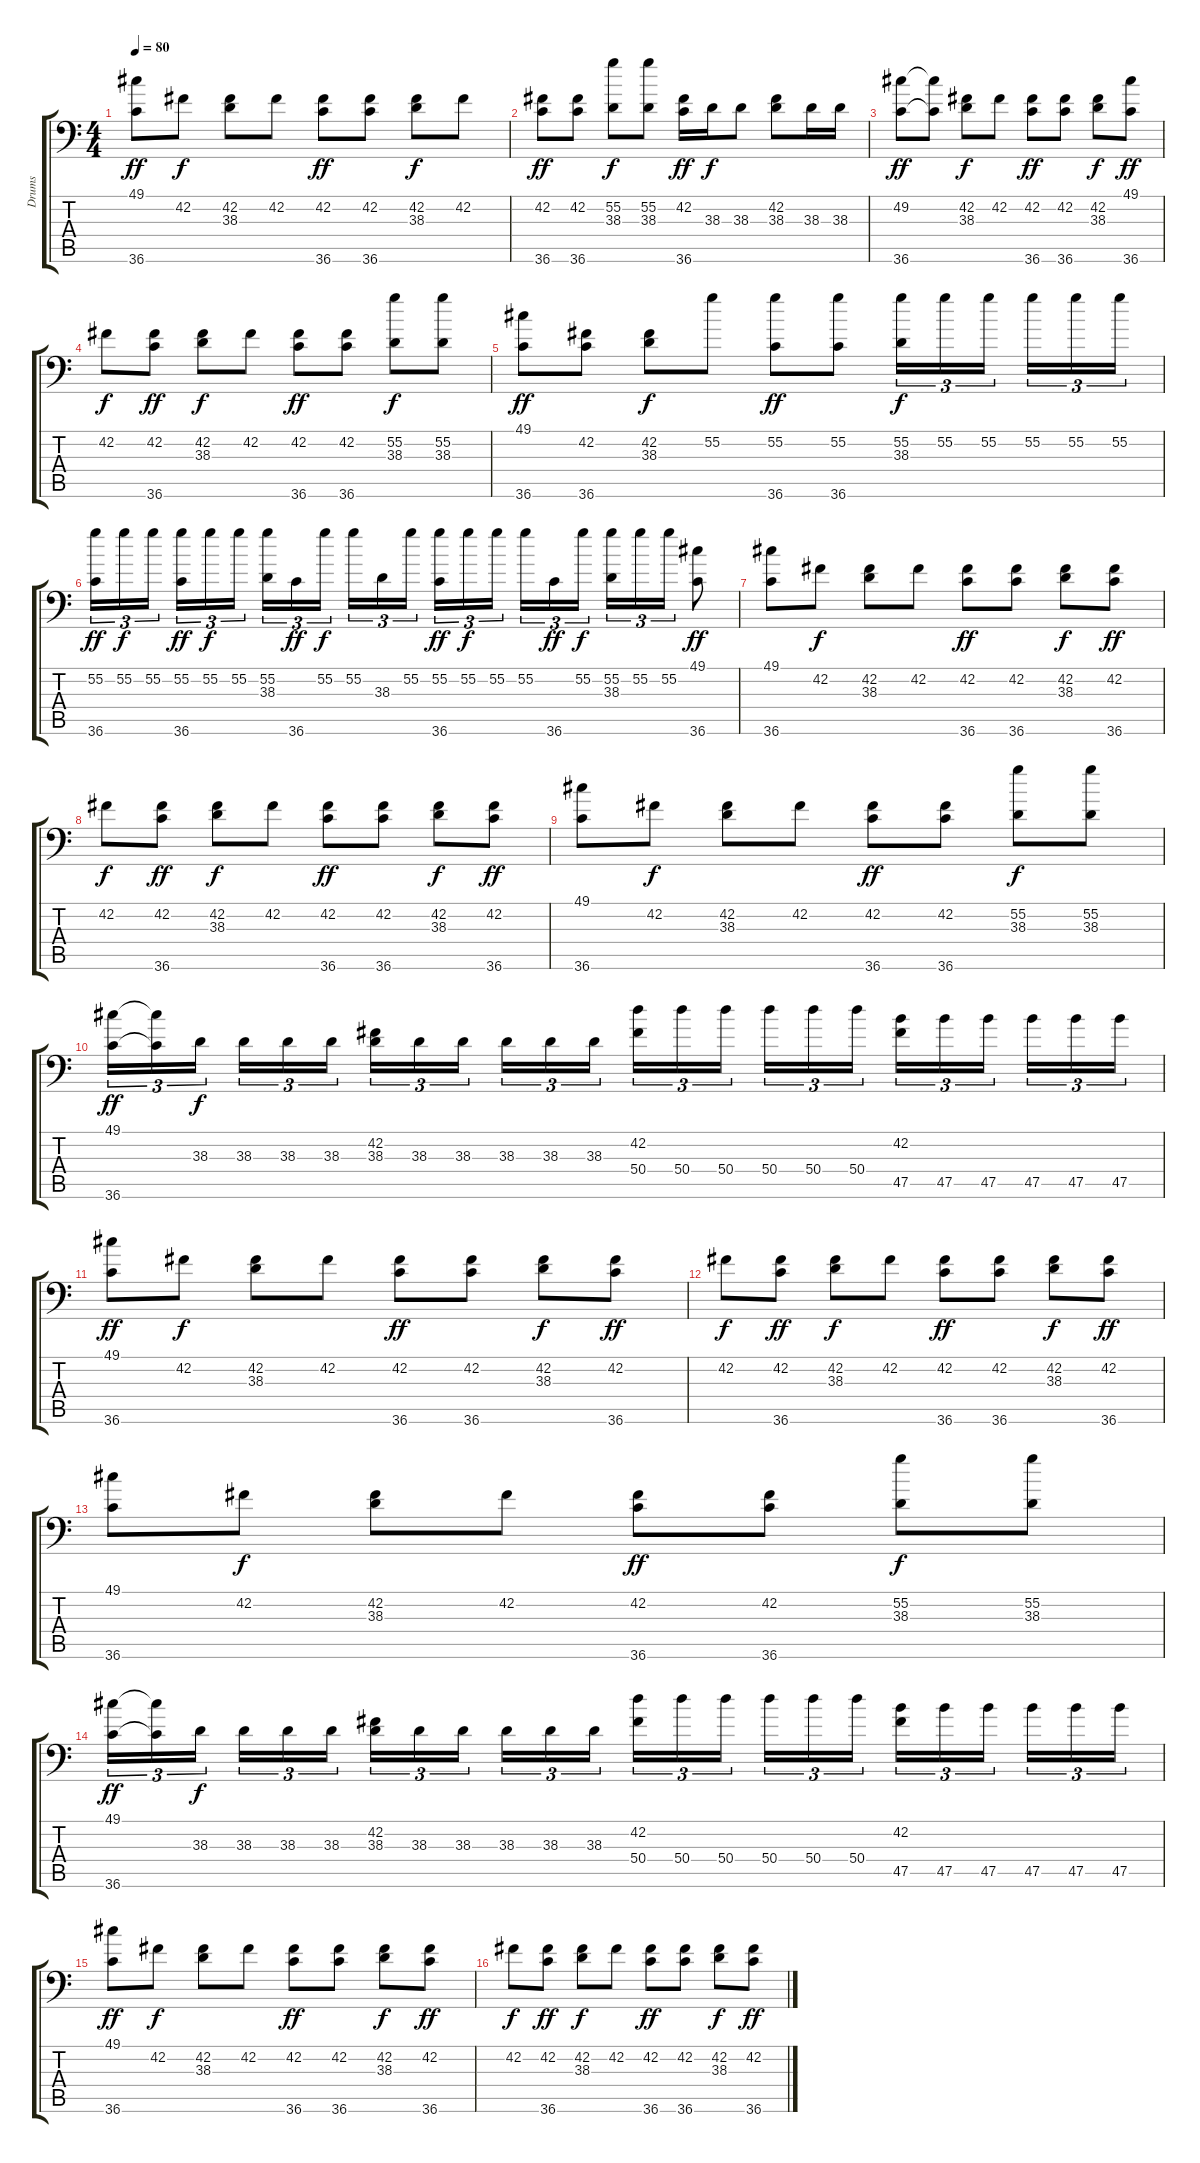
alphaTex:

\track ("Drums         " "Drums     ") {instrument acousticgrandpiano}
\staff {score tabs}
\tuning (C-1 C-1 C-1 C-1 C-1 C-1) {hide}
\ts (4 4)
\tempo 80
\clef f4
\ks c
(49.1 36.6).8{dy ff} 42.2.8{dy f} (42.2 38.3).8 42.2.8 (42.2 36.6).8{dy ff} (42.2 36.6).8 (42.2 38.3).8{dy f} 42.2.8 |
(42.2 36.6).8{dy ff} (42.2 36.6).8 (55.2 38.3).8{dy f} (55.2 38.3).8 (42.2 36.6).16{dy ff} 38.3.16{dy f} 38.3.8 (42.2 38.3).8 38.3.16 38.3.16 |
(49.2 36.6).8{dy ff} (49.2{t} 36.6{t}).8 (42.2 38.3).8{dy f} 42.2.8 (42.2 36.6).8{dy ff} (42.2 36.6).8 (42.2 38.3).8{dy f} (49.1 36.6).8{dy ff} |
42.2.8{dy f} (42.2 36.6).8{dy ff} (42.2 38.3).8{dy f} 42.2.8 (42.2 36.6).8{dy ff} (42.2 36.6).8 (55.2 38.3).8{dy f} (55.2 38.3).8 |
(49.1 36.6).8{dy ff} (42.2 36.6).8 (42.2 38.3).8{dy f} 55.2.8 (55.2 36.6).8{dy ff} (55.2 36.6).8 (55.2 38.3).16{tu (3 2) dy f} 55.2.16{tu (3 2)} 55.2.16{tu (3 2)} 55.2.16{tu (3 2)} 55.2.16{tu (3 2)} 55.2.16{tu (3 2)} |
(55.2 36.6).16{tu (3 2) dy ff} 55.2.16{tu (3 2) dy f} 55.2.16{tu (3 2)} (55.2 36.6).16{tu (3 2) dy ff} 55.2.16{tu (3 2) dy f} 55.2.16{tu (3 2)} (55.2 38.3).16{tu (3 2)} 36.6.16{tu (3 2) dy ff} 55.2.16{tu (3 2) dy f} 55.2.16{tu (3 2)} 38.3.16{tu (3 2)} 55.2.16{tu (3 2)} (55.2 36.6).16{tu (3 2) dy ff} 55.2.16{tu (3 2) dy f} 55.2.16{tu (3 2)} 55.2.16{tu (3 2)} 36.6.16{tu (3 2) dy ff} 55.2.16{tu (3 2) dy f} (55.2 38.3).16{tu (3 2)} 55.2.16{tu (3 2)} 55.2.16{tu (3 2)} (49.1 36.6).8{dy ff} |
(49.1 36.6).8 42.2.8{dy f} (42.2 38.3).8 42.2.8 (42.2 36.6).8{dy ff} (42.2 36.6).8 (42.2 38.3).8{dy f} (42.2 36.6).8{dy ff} |
42.2.8{dy f} (42.2 36.6).8{dy ff} (42.2 38.3).8{dy f} 42.2.8 (42.2 36.6).8{dy ff} (42.2 36.6).8 (42.2 38.3).8{dy f} (42.2 36.6).8{dy ff} |
(49.1 36.6).8 42.2.8{dy f} (42.2 38.3).8 42.2.8 (42.2 36.6).8{dy ff} (42.2 36.6).8 (55.2 38.3).8{dy f} (55.2 38.3).8 |
(49.1 36.6).16{tu (3 2) dy ff} (49.1{t} 36.6{t}).16{tu (3 2)} 38.3.16{tu (3 2) dy f} 38.3.16{tu (3 2)} 38.3.16{tu (3 2)} 38.3.16{tu (3 2)} (42.2 38.3).16{tu (3 2)} 38.3.16{tu (3 2)} 38.3.16{tu (3 2)} 38.3.16{tu (3 2)} 38.3.16{tu (3 2)} 38.3.16{tu (3 2)} (42.2 50.4).16{tu (3 2)} 50.4.16{tu (3 2)} 50.4.16{tu (3 2)} 50.4.16{tu (3 2)} 50.4.16{tu (3 2)} 50.4.16{tu (3 2)} (42.2 47.5).16{tu (3 2)} 47.5.16{tu (3 2)} 47.5.16{tu (3 2)} 47.5.16{tu (3 2)} 47.5.16{tu (3 2)} 47.5.16{tu (3 2)} |
(49.1 36.6).8{dy ff} 42.2.8{dy f} (42.2 38.3).8 42.2.8 (42.2 36.6).8{dy ff} (42.2 36.6).8 (42.2 38.3).8{dy f} (42.2 36.6).8{dy ff} |
42.2.8{dy f} (42.2 36.6).8{dy ff} (42.2 38.3).8{dy f} 42.2.8 (42.2 36.6).8{dy ff} (42.2 36.6).8 (42.2 38.3).8{dy f} (42.2 36.6).8{dy ff} |
(49.1 36.6).8 42.2.8{dy f} (42.2 38.3).8 42.2.8 (42.2 36.6).8{dy ff} (42.2 36.6).8 (55.2 38.3).8{dy f} (55.2 38.3).8 |
(49.1 36.6).16{tu (3 2) dy ff} (49.1{t} 36.6{t}).16{tu (3 2)} 38.3.16{tu (3 2) dy f} 38.3.16{tu (3 2)} 38.3.16{tu (3 2)} 38.3.16{tu (3 2)} (42.2 38.3).16{tu (3 2)} 38.3.16{tu (3 2)} 38.3.16{tu (3 2)} 38.3.16{tu (3 2)} 38.3.16{tu (3 2)} 38.3.16{tu (3 2)} (42.2 50.4).16{tu (3 2)} 50.4.16{tu (3 2)} 50.4.16{tu (3 2)} 50.4.16{tu (3 2)} 50.4.16{tu (3 2)} 50.4.16{tu (3 2)} (42.2 47.5).16{tu (3 2)} 47.5.16{tu (3 2)} 47.5.16{tu (3 2)} 47.5.16{tu (3 2)} 47.5.16{tu (3 2)} 47.5.16{tu (3 2)} |
(49.1 36.6).8{dy ff} 42.2.8{dy f} (42.2 38.3).8 42.2.8 (42.2 36.6).8{dy ff} (42.2 36.6).8 (42.2 38.3).8{dy f} (42.2 36.6).8{dy ff} |
42.2.8{dy f} (42.2 36.6).8{dy ff} (42.2 38.3).8{dy f} 42.2.8 (42.2 36.6).8{dy ff} (42.2 36.6).8 (42.2 38.3).8{dy f} (42.2 36.6).8{dy ff}
